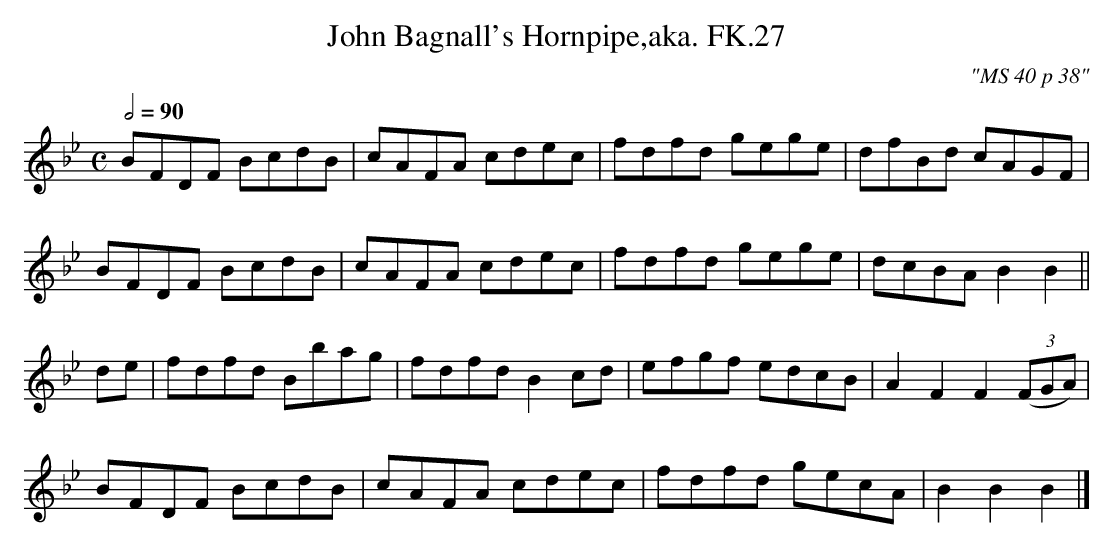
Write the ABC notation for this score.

X:1
T:John Bagnall's Hornpipe,aka. FK.27
M:C
L:1/8
Q:1/2=90
C:"MS 40 p 38"
K:Bb
BFDF BcdB | cAFA cdec | fdfd gege | dfBd cAGF |
BFDF BcdB | cAFA cdec | fdfd gege | dcBA B2 B2 ||
de | fdfd Bbag | fdfd B2 cd | efgf edcB | A2 F2 F2 ((3FGA) |
BFDF BcdB | cAFA cdec | fdfd gecA | B2 B2 B2 |]
